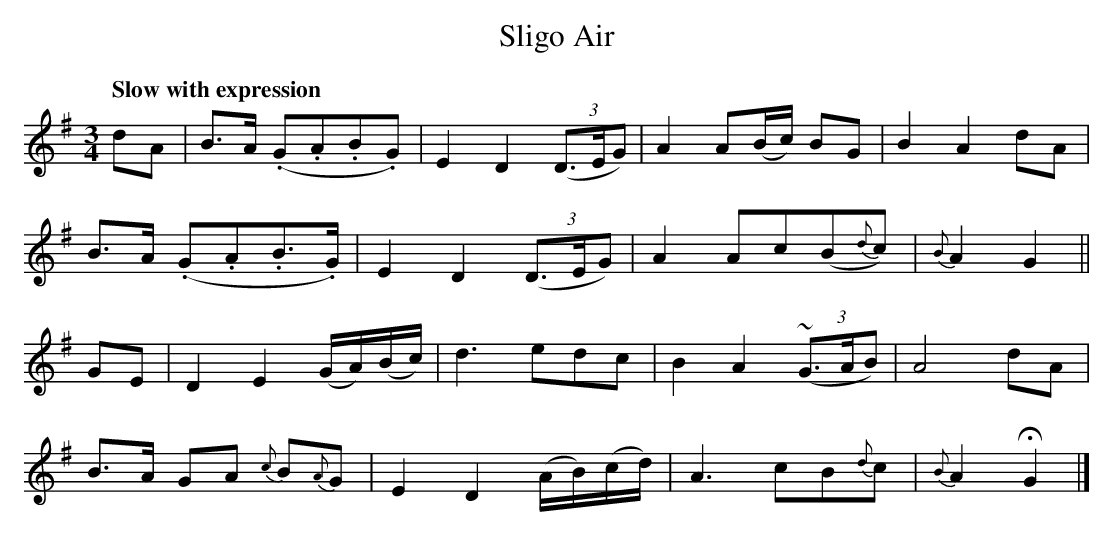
X:1
T:Sligo Air
M:3/4
L:1/8
Q:"Slow with expression"
K:G
dA|B>A (.G.A.B.G)|E2 D2 ((3D>EG)|A2 A(B/c/) BG|B2 A2 dA|
B>A (.G.A.B.>G)|E2 D2 ((3D>EG)|A2 Ac(B{d}c)|{B}A2 G2||
GE|D2 E2 (G/A/)(B/c/)|d3 edc|B2 A2 ((3~G>AB)|A4 dA|
B>A GA {c}B{A}G|E2 D2 (A/B/)(c/d/)|A3 cB{d}c|{B}A2 HG2|]
